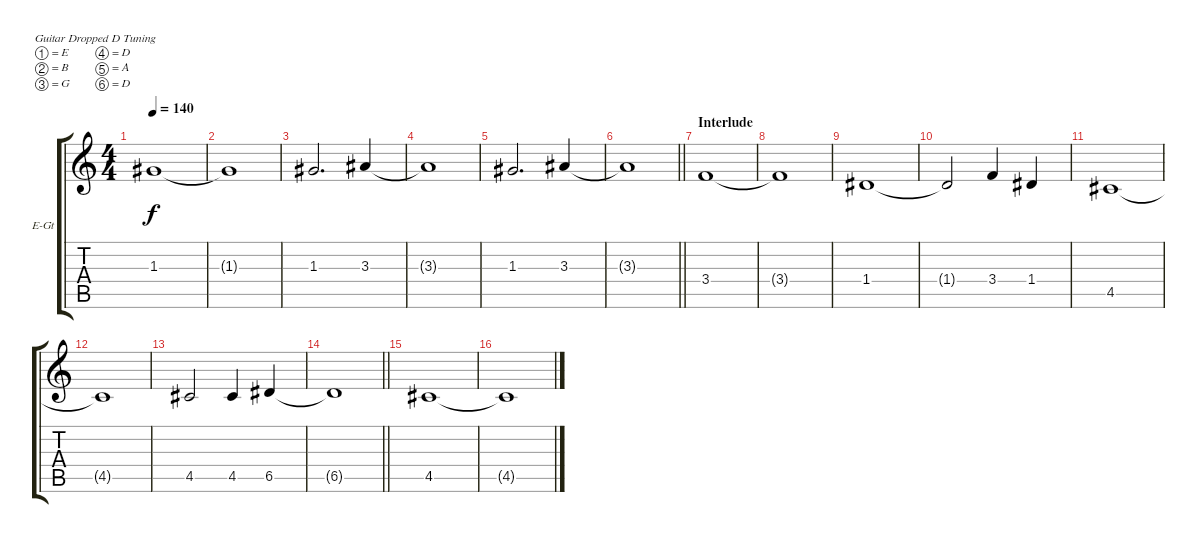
\bracketExtendMode groupsimilarinstruments
\firstSystemTrackNameOrientation horizontal
\otherSystemsTrackNameOrientation horizontal
\track ("Dist Guitar 1 - Cello" "E-Gt") {instrument distortionguitar}
\staff {score tabs}
\tuning (E4 B3 G3 D3 A2 D2)
\ts (4 4)
\tempo 140
\clef g2
\scale
0.333333
\ks c
1.3.1{dy f} |
\scale
0.333333 1.3{t}.1 |
\scale
0.333333 1.3.2{d} 3.3.4 |
\scale
0.333333 3.3{t}.1 |
\scale
0.333333 1.3.2{d} 3.3.4 |
\scale
0.333333
\barLineRight lightlight
3.3{t}.1 |
\section ("" "Interlude")
\scale
0.333333 3.4.1 |
\scale
0.333333 3.4{t}.1 |
\scale
0.333333 1.4.1 |
\scale
0.333333 1.4{t}.2 3.4.4 1.4.4 |
\scale
0.333333 4.5.1 |
\scale
0.333333 4.5{t}.1 |
\scale
0.333333 4.5.2 4.5.4 6.5.4 |
\scale
0.333333
\barLineRight lightlight
6.5{t}.1 |
\scale
0.333333 4.5.1 |
\scale
0.333333 4.5{t}.1
